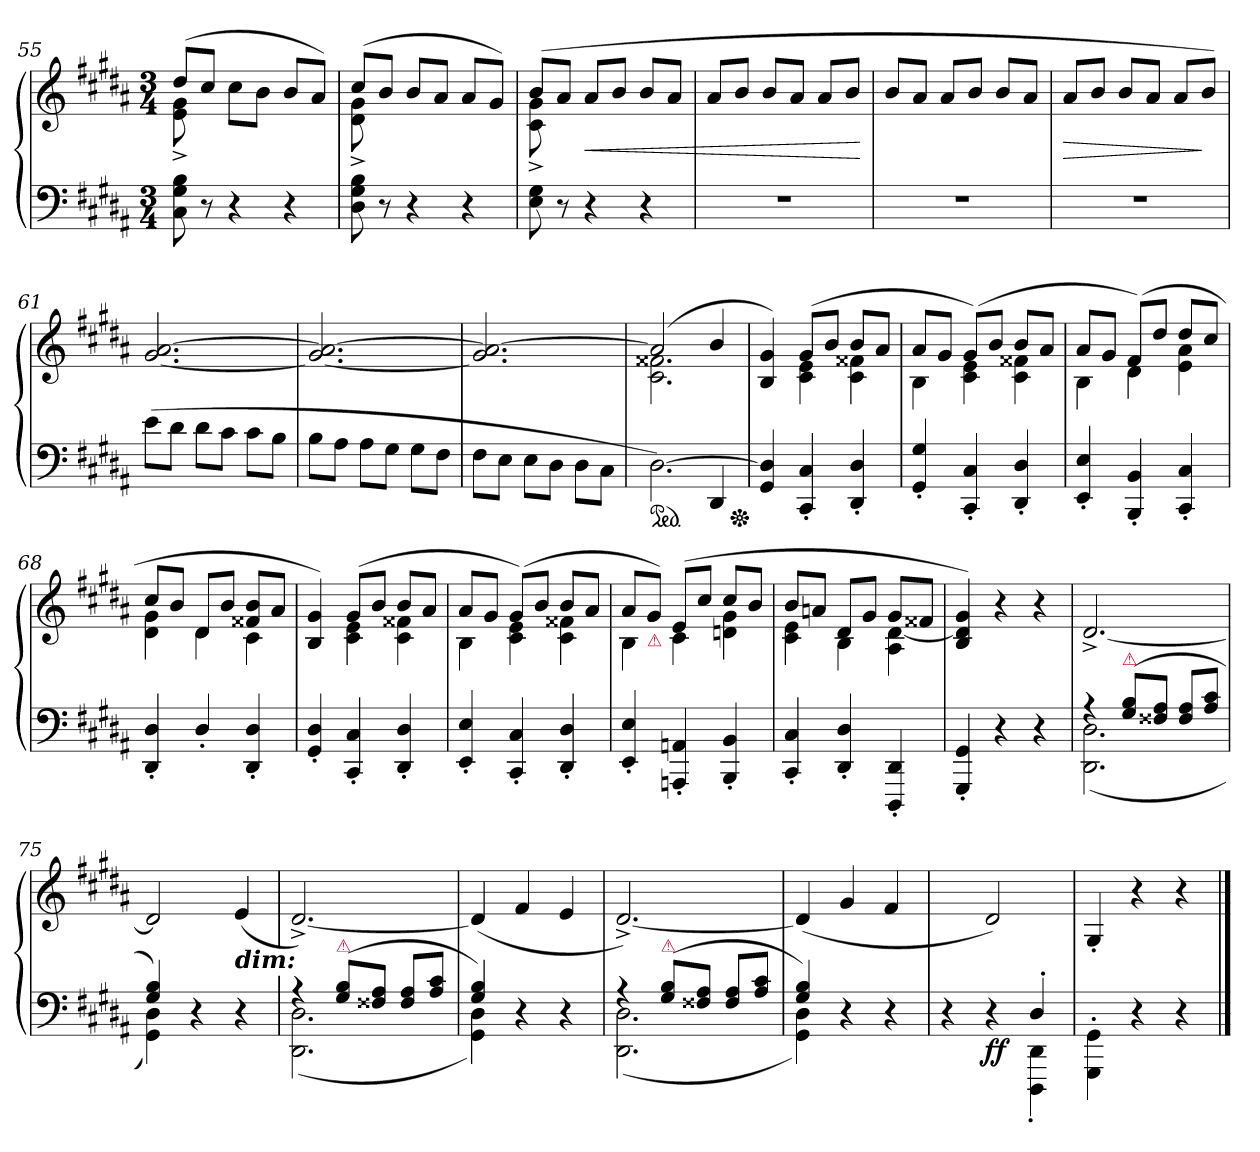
**kern	**kern	**dynam
*part1	*part1	*part1
*staff2	*staff1	*staff1/2
*clefF4	*clefG2	*
*k[f#c#g#d#a#]	*k[f#c#g#d#a#]	*
*g#:	*g#:	*
*M3/4	*M3/4	*
=55	=55	=55
*	*^	*
8C# 8G# 8B	(>8dd#L	8e^< 8g#^<	.
8r	8cc#J	8ryy	.
4r	8cc#L	2ryy	.
.	8bJ	.	.
4r	8bL	.	.
.	8a#J)	.	.
=56	=56	=56	=56
8D# 8G# 8B	(>8cc#L	8d#^< 8g#^<	.
8r	8bJ	8ryy	.
4r	8bL	2ryy	.
.	8a#J	.	.
4r	8a#L	.	.
.	8g#J)	.	.
=57	=57	=57	=57
8E 8G#	(>8bL	8c#^< 8g#^<	.
8r	8a#J	8ryy	.
4r	8a#L	2ryy	<
.	8bJ	.	.
4r	8bL	.	.
.	8a#J	.	.
*	*v	*v	*
=58	=58	=58
2.rF	8a#L	.
.	8bJ	.
.	8bL	.
.	8a#J	.
.	8a#L	.
.	8bJ	.
.	.	[
=59	=59	=59
2.rF	8bL	.
.	8a#J	.
.	8a#L	.
.	8bJ	.
.	8bL	.
.	8a#J	.
=60	=60	=60
2.rF	8a#L	>
.	8bJ	.
.	8bL	.
.	8a#J	.
.	8a#L	.
.	8bJ)	]
=61	=61	=61
(>8eL	[<2.g# [>2.a#	.
8d#J	.	.
8d#L	.	.
8c#J	.	.
8c#L	.	.
8BJ	.	.
=62	=62	=62
8BL	2.g#_ 2.a#_>	.
8A#J	.	.
8A#L	.	.
8G#J	.	.
8G#L	.	.
8F#J	.	.
=63	=63	=63
8F#L	2.g#] 2.a#_	.
8EJ	.	.
8EL	.	.
8D#J	.	.
8D#\L	.	.
8C#J	.	.
=64	=64	=64
*^	*^	*
*ped	*	*	*	*
[2.D#\)	2ryy	(>2a#]	2.c# 2.f##X	.
.	4DD#/	4b	.	.
*Xped	*	*	*	*
*v	*v	*	*	*
=65	=65	=65	=65
4GG# 4D#]	4B 4g#)	4ryy	.
4CC#' 4C#'	(>8g#L	4c# 4e	.
.	8bJ	.	.
4DD#' 4D#'	8bL	4c# 4f##X	.
.	8a#J	.	.
=66	=66	=66	=66
4GG#' 4G#'	8a#L	4B	.
.	8g#J	.	.
4CC#' 4C#'	(>8g#L)	4c# 4e	.
.	8bJ	.	.
4DD#' 4D#'	8bL	4c# 4f##X	.
.	8a#J	.	.
=67	=67	=67	=67
4EE' 4E'	8a#L	4B	.
.	8g#J	.	.
4BBB' 4BB'	(>8f#L)	4d#	.
.	8dd#J	.	.
4CC#' 4C#'	8dd#L	4e 4a#	.
.	8cc#J	.	.
=68	=68	=68	=68
4DD#' 4D#'	8cc#L	4d# 4g#	.
.	8bJ	.	.
4D#'/	8d#L	4d#	.
.	8bJ	.	.
4DD#' 4D#'	8f##X 8bL	4c#	.
.	8a#J	.	.
=69	=69	=69	=69
4GG#' 4D#'	4B 4g#)	4ryy	.
4CC#' 4C#'	(>8g#L	4c# 4e	.
.	8bJ	.	.
4DD#' 4D#'	8bL	4c# 4f##X	.
.	8a#J	.	.
=70	=70	=70	=70
4EE' 4E'	8a#L	4B	.
.	8g#J	.	.
4CC#' 4C#'	(>8g#L)	4c# 4e	.
.	8bJ	.	.
4DD#' 4D#'	8bL	4c# 4f##X	.
.	8a#J	.	.
=71	=71	=71	=71
4EE' 4E'	8a#L	4B	.
!	!LO:TX:b:Bi:color=crimson:t=⚠	!	!
.	8g#J)	.	.
4AAAn' 4AAn'	(>8eL	4c#	.
.	8cc#J	.	.
4BBB' 4BB'	8cc#L	4dn 4g#	.
.	8bJ	.	.
=72	=72	=72	=72
4CC#' 4C#'	8bL	4c# 4e	.
.	8anJ	.	.
4DD#' 4D#'	8d#L	4B	.
.	8g#J	.	.
4DDD#' 4DD#'	8g#L	4A# [4d#	.
.	8f##XJ	.	.
*	*v	*v	*
=73	=73	=73
4GGG#' 4GG#'	4B 4d#] 4g#)	.
4r	4r	.
4r	4r	.
=74	=74	=74
*^	*	*
4rA	(<2.DD# 2.D#	[2.d#^>	.
!LO:TX:a:color=crimson:t=⚠	!	!	!
(<8G# 8BL	.	.	.
8F##X 8A#J	.	.	.
8F## 8A#L	.	.	.
8A# 8c#J	.	.	.
=75	=75	=75	=75
4G# 4B)	4GG# 4D#)	2d#]	.
4r	2ryy	.	.
!	!	!LO:TX:c:Bi:t=dim&colon;	!
4r	.	(<4e	.
=76	=76	=76	=76
4rA	(<2.DD# 2.D#	[2.d#^>)	.
!LO:TX:a:color=crimson:t=⚠	!	!	!
(<8G# 8BL	.	.	.
8F##X 8A#J	.	.	.
8F## 8A#L	.	.	.
8A# 8c#J	.	.	.
=77	=77	=77	=77
4G# 4B)	4GG# 4D#)	(<4d#]	.
4r	2ryy	4f#	.
4r	.	4e	.
=78	=78	=78	=78
4rA	(<2.DD# 2.D#	[2.d#^>)	.
!LO:TX:a:color=crimson:t=⚠	!	!	!
(<8G# 8BL	.	.	.
8F##X 8A#J	.	.	.
8F## 8A#L	.	.	.
8A# 8c#J	.	.	.
=79	=79	=79	=79
4G# 4B)	4GG# 4D#)	(<4d#]	.
4r	2ryy	4g#	.
4r	.	4f#	.
=80	=80	=80	=80
4r	2ryy	4ryy	.
!	!	!	!LO:DY:b=2
4r	.	2d#)	ff
4D#'	4DDD#' 4DD#'	.	.
*v	*v	*	*
=81	=81	=81
4GGG#'<\ 4GG#'<\	4G#'>/	.
4r	4r	.
4r	4r	.
==	==	==
*-	*-	*-
